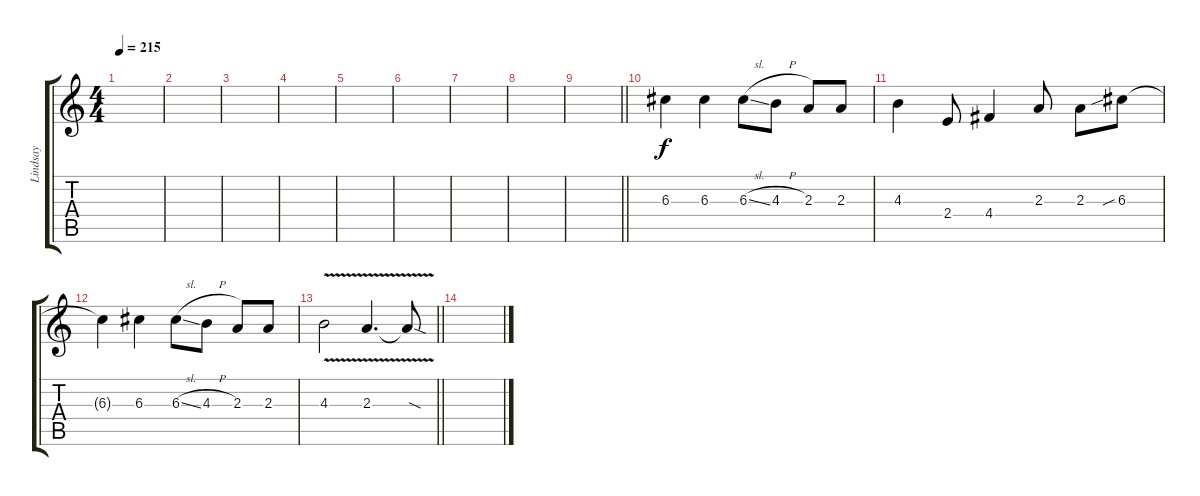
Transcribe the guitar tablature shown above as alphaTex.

\track ("Lindsay" "Lindsay") {instrument overdrivenguitar}
\staff {score tabs}
\tuning (E4 B3 G3 D3 A2 E2) {hide}
\ts (4 4)
\tempo 215
\clef g2
\ks c
|
|
|
|
|
|
|
|
\barLineRight lightlight
|
\section ("" "")
6.3.4 6.3.4 6.3{sl}.8 4.3{h}.8 2.3.8 2.3.8 |
4.3.4 2.4.8 4.4.4 2.3.8 2.3.8 6.3{sib}.8 |
6.3{t}.4 6.3.4 6.3{sl}.8 4.3{h}.8 2.3.8 2.3.8 |
\barLineRight lightlight
4.3{v}.2 2.3{v}.4{d} 2.3{sod t}.8 |
\section ("" "")
